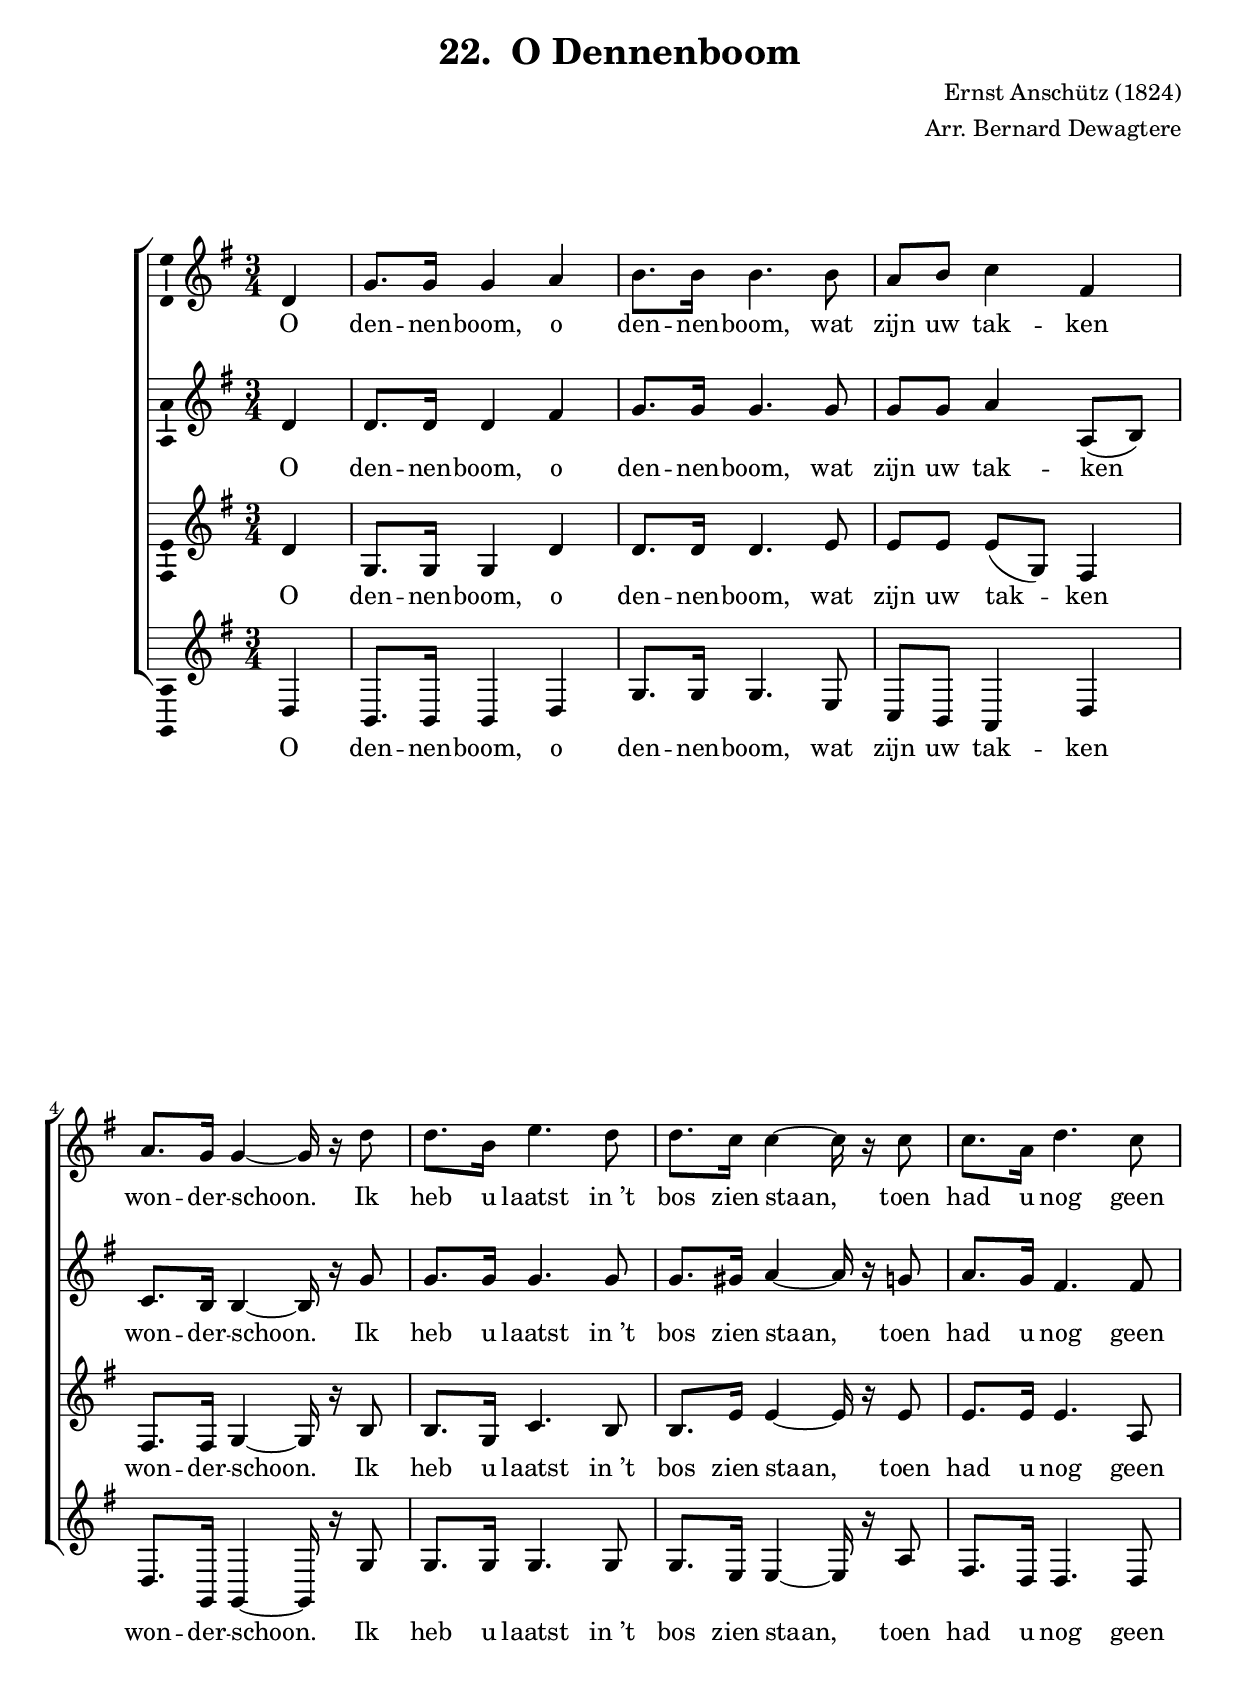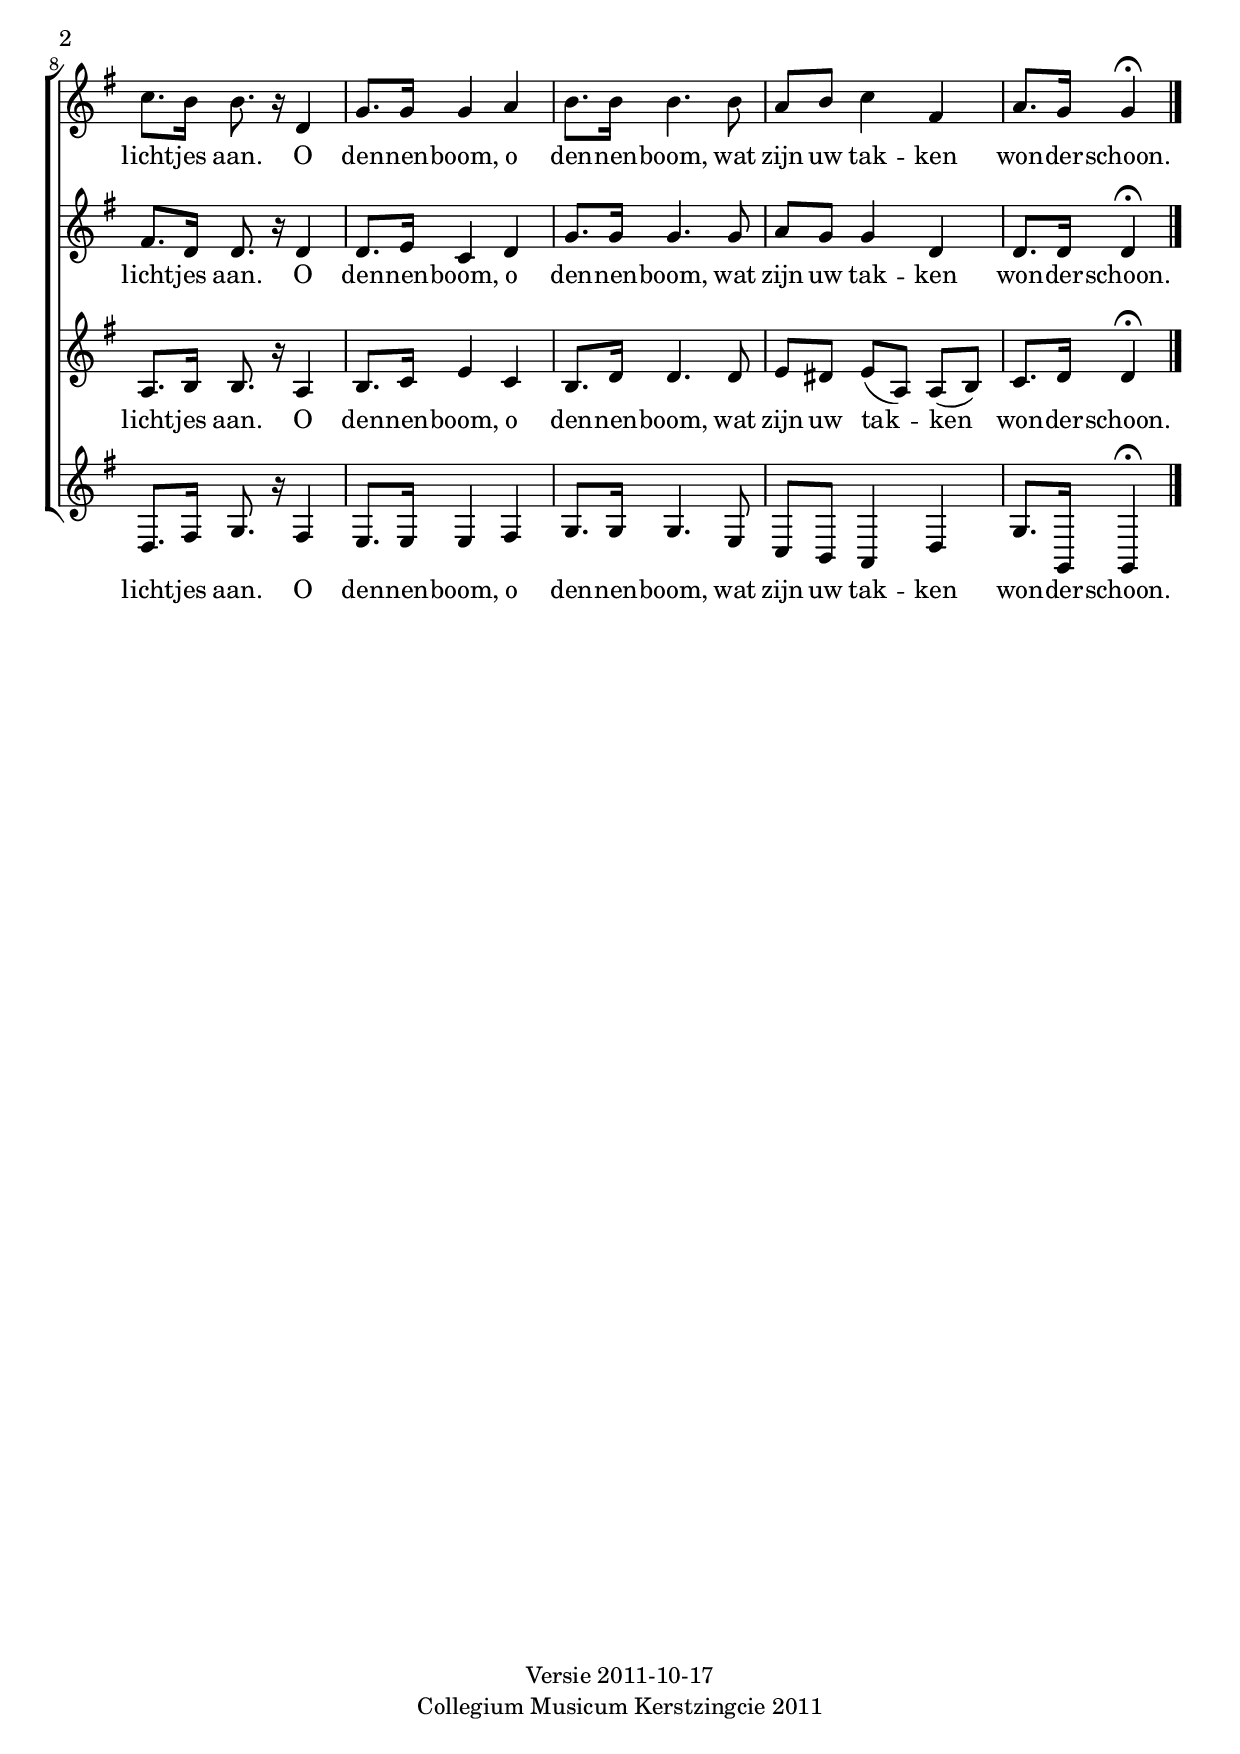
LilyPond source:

% vim: set fileformat=dos:
\version "2.12.3"

soprano = \relative c' {
  \key g \major
  \time 3/4
  \partial 4 d4
  % dennenboom, o
  g='8. g16 g4 a4 |
  % dennenboom, wat
  b8. b16 b4. b8 |
  % zijn  uw takken
  a8 b8 c4 fis,4 |
  % wonderschoon. Ik 
  a8. g16 g4 ~ g16 r16 d'8 |

  % heb u laatst in't
  d8. b16 e4. d8 |
  % bos zien staan, toen
  d8. c16 c4 ~ c16 r16 c8 |
  % had u nog geen
  c8. a16 d4. c8 |
  % lichtjes aan. O
  c8. b16 b8. r16 d,4 |

  % dennenboom, o
  g8. g16 g4 a4 |
  % dennenboom, wat
  b8. b16 b4. b8 |
  % zijn  uw takken
  a8 b8 c4 fis,4 |
  % wonderschoon
  a='8. g16 g4\fermata
  \bar "|."
}

sopranoVar = {
  \soprano
 %\alternative  {
 %  { % wonder-
 %    a='8. g16
 %    % Place Script \fermata inside TextScript 'fine'
 %    % -schoon
 %    \once \override Script #'script-priority = #-100
 %    \once \override TextScript  #'X-offset = #-0.8
 %    g8^\markup { \italic { "fine" } }\fermata r8 d4 
 %  }
 %  { 
 %    a'='4 g8 
 %    %\once \override TextScript #'X-align = ##LEFT
 %    r8^\markup { \center-align \italic { "D.C. al fine" } } \bar "||" }
 %}
}

alto = \relative c' {
  \key g \major
  \time 3/4
  % o
  % dennenboom, o
  % dennenboom, wat
  % zijn  uw takken
  % wonderschoon. Ik 
  \partial 4 d4
  d8. d16 d4 fis4 |
  g8. g16 g4. g8 |
  g8 g8 a4 a,8( b8) |
  c8. b16 b4 ~ b16 r16 g'8 |

  % heb u laatst in't
  % bos zien staan, toen
  % had u nog geen
  % lichtjes aan. O
  g8. g16 g4. g8 |
  g8. gis16 a4 ~ a16 r16 g8 |
  a8. g16 fis4. fis8 |
  fis8. d16 d8. r16 d4 |

  % dennenboom, o
  % dennenboom, wat
  % zijn  uw takken 
  % wonderschoon
  d8. e16 c4 d4 |
  g8. g16 g4. g8 |
  a8 g8 g4 d4 |
  d8. d16 d4\fermata
}


altoVar = \relative c' {
  \partial 4 r4 |
  d2(  fis4 ~ |
  fis2 f4
  e4 es2 |
  d2 ~ d16) r16 r8 |

  r4 c8( c'8 b4 ~ |
  b4 e,4.) r8 |
  
  r4 b8( b'8 a4 ~ |
  a4 d,4 c4 |
  b2 c4 |
  d4 g4 fis4 |
  e4 es2 |
  d4 ~ 
  % FIXME move fermata outside slur
  %\once \override Slur #'script-priority = #100
  %\once \override Script #'script-priority = #-100
  d4)\fermata
}

tenor = \relative c' {
  \key g \major
  \time 3/4
  % o
  % dennenboom, o
  % dennenboom, wat
  % zijn  uw takken
  % wonderschoon. Ik 
  \partial 4 d4 |
  g,8. g16 g4 d'4 |
  d8. d16 d4. e8 |
  e8[ e8] e8([ g,8)] fis4 |
  fis8. fis16 g4 ~ g16 r16 b8

  % heb u laatst in't
  % bos zien staan, toen
  % had u nog geen
  % lichtjes aan. O
  b8. g16 c4. b8 |
  b8. e16 e4 ~ e16 r16 e8 |
  e8. e16 e4. a,8 |
  a8. b16 b8. r16 a4

  % dennenboom, o
  % dennenboom, wat
  % zijn  uw takken
  % wonderschoon. Ik 
  b8. c16 e4 c4 |
  b8. d16 d4. d8 |
  e8[ dis8] e8([ a,8)] a8([ b8)] |
  c8. d16 d4\fermata
}

tenorVar = \relative c' {
  \partial 4 r4
  d2( e4 |
  fis2. |
  e2 a,4 ~ |
  a4 b4 ~ b16) r16 r8 |

  r4 g2( |
  gis4 a4.) r8 |

  r4 fis2( ~ |
  fis4 g4 fis4 |
  e2 es4 |
  d4 d'2 |
  c2 a4 ~ |
  a4 
  % move fermata outside slur
  %\once \override Slur #'script-priority = #100
  %\once \override Script #'script-priority = #-100
  b4\fermata)
}

bass = \relative c {
  \key g \major
  \time 3/4
  % o
  % dennenboom, o
  % dennenboom, wat
  % zijn  uw takken
  % wonderschoon. Ik 
  \partial 4 d4 |
  b8. b16 b4 d4 |
  g8. g16 g4. e8 |
  c8 b8 a4 d4 |
  d8. g,16 g4 ~ g16 r16 g'8 |

  % heb u laatst in't
  % bos zien staan, toen
  % had u nog geen
  % lichtjes aan. O
  g8. g16 g4. g8 |
  g8. e16 e4 ~ e16 r16 a8 |
  fis8. d16 d4. d8 |
  d8. fis16 g8. r16 fis4 |

  % dennenboom, o
  % dennenboom, wat
  % zijn  uw takken
  % wonderschoon. Ik 
  e8. e16 e4 fis4 |
  g8. g16 g4. e8 |
  c8 b8 a4 d4 |
  g8. g,16 g4\fermata
}

verseOneDE = \lyricmode {
  O Tan -- nen -- baum, O Tan -- nen -- baum
}
verseOneNL = \lyricmode {
  O
  den -- nen -- boom, o
  den -- nen -- boom, wat
  zijn uw tak -- ken
  won -- der -- schoon. Ik 

  heb u laatst "in ’t"
  bos zien staan, toen
  had u nog geen
  licht -- jes aan. O

  den -- nen -- boom, o
  den -- nen -- boom, wat
  zijn uw tak -- ken
  won -- der -- schoon.
}


\header {
  title = "22.  O Dennenboom"
  composer = "Ernst Anschütz (1824)"
  arranger = "Arr. Bernard Dewagtere"
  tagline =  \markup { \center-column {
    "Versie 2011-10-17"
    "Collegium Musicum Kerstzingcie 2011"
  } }
}

% Make everything a bit smaller. 
% The normal size of the music font is 20, but that gets things *really*
% jammed together.
#(set-global-staff-size 20)

\score {
  \new ChoirStaff <<
    \new Staff = "sSoprano" << 
      \new Voice = "vSoprano" { \soprano }
    >>
    \new Lyrics \lyricsto "vSoprano" \verseOneNL

    \new Staff = "sAlto" << 
      \new Voice = "vAlto" { \alto }
    >>
    \new Lyrics \lyricsto "vAlto" \verseOneNL

    \new Staff = "sTenor" << 
      \new Voice = "vTenor" { \tenor }
    >>
    \new Lyrics \lyricsto "vTenor" \verseOneNL

    \new Staff = "sBass" << 
      \new Voice = "vBass" { \bass }
    >>
    \new Lyrics \lyricsto "vBass" \verseOneNL
  >>
  \layout { 
    % We can haz ambitus to display pitch range?
    \context { \Staff 
      \consists "Ambitus_engraver"
    }
    % space-saving tweaks
    \context { \Staff
      \override VerticalAxisGroup #'minimum-Y-extent = #'(-2 . 2)
    }
    \context { \Lyrics
      \override VerticalAxisGroup #'Y-extent = #'(-0.1 . 0.1)
    }
    \context { \Lyrics
      \override VerticalAxisGroup #'minimum-Y-extent = #'(0 . 0)
    }
  }
}
